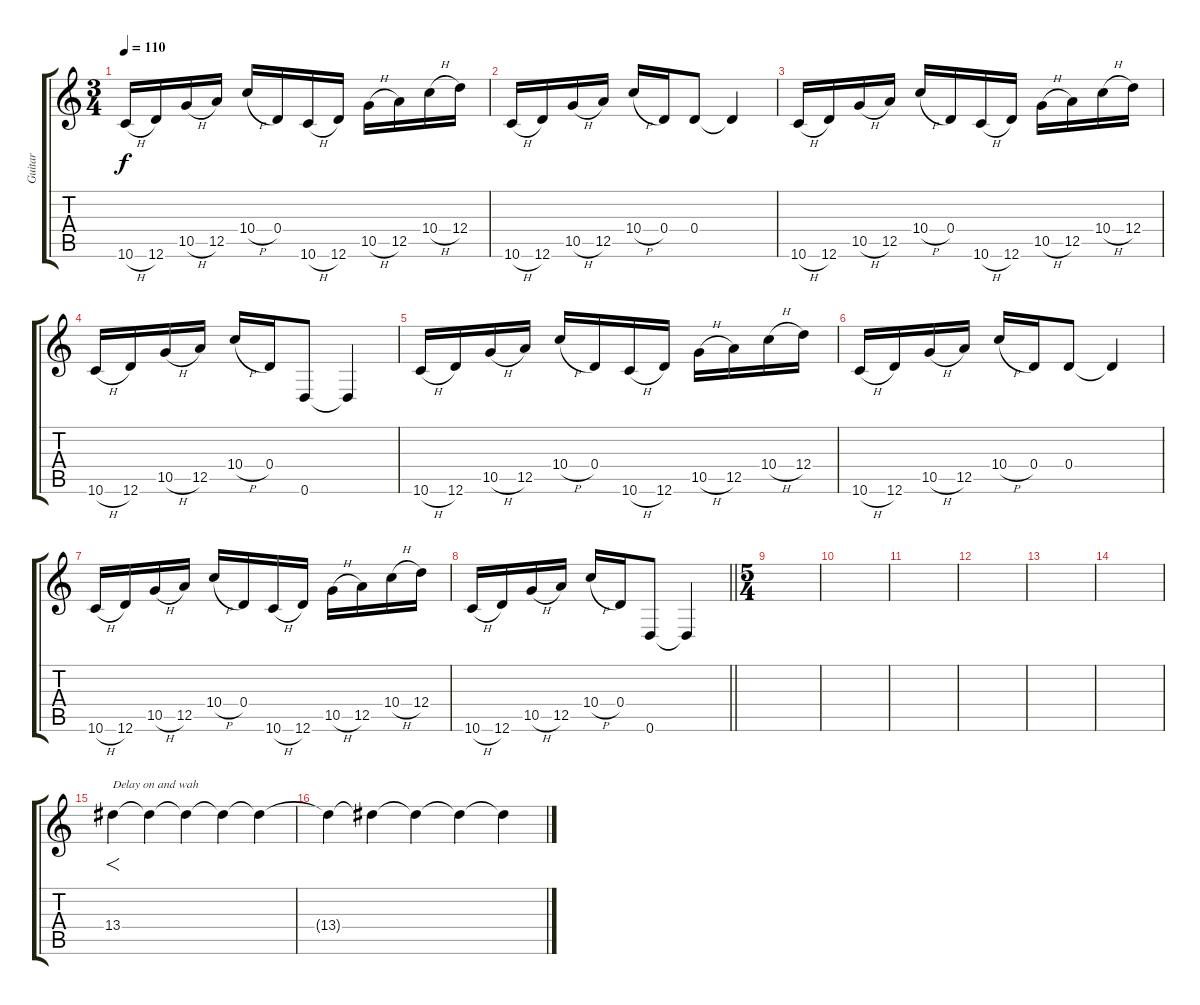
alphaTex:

\track ("Guitar" "Guitar") {instrument overdrivenguitar}
\staff {score tabs}
\tuning (E4 B3 G3 D3 A2 D2) {hide}
\ts (3 4)
\section ("" "")
\tempo 110
\clef g2
\ks c
10.6{h}.16{dy f} 12.6.16 10.5{h}.16 12.5.16 10.4{h}.16 0.4.16 10.6{h}.16 12.6.16 10.5{h}.16 12.5.16 10.4{h}.16 12.4.16 |
10.6{h}.16 12.6.16 10.5{h}.16 12.5.16 10.4{h}.16 0.4.16 0.4.8 0.4{t}.4 |
10.6{h}.16 12.6.16 10.5{h}.16 12.5.16 10.4{h}.16 0.4.16 10.6{h}.16 12.6.16 10.5{h}.16 12.5.16 10.4{h}.16 12.4.16 |
10.6{h}.16 12.6.16 10.5{h}.16 12.5.16 10.4{h}.16 0.4.16 0.6.8 0.6{t}.4 |
10.6{h}.16 12.6.16 10.5{h}.16 12.5.16 10.4{h}.16 0.4.16 10.6{h}.16 12.6.16 10.5{h}.16 12.5.16 10.4{h}.16 12.4.16 |
10.6{h}.16 12.6.16 10.5{h}.16 12.5.16 10.4{h}.16 0.4.16 0.4.8 0.4{t}.4 |
10.6{h}.16 12.6.16 10.5{h}.16 12.5.16 10.4{h}.16 0.4.16 10.6{h}.16 12.6.16 10.5{h}.16 12.5.16 10.4{h}.16 12.4.16 |
\barLineRight lightlight
10.6{h}.16 12.6.16 10.5{h}.16 12.5.16 10.4{h}.16 0.4.16 0.6.8 0.6{t}.4 |
\ts (5 4)
\section ("" "")
|
|
|
|
|
|
13.4.4{f txt "Delay on and wah" instrument electricbassfinger} 13.4{t}.4 13.4{t}.4 13.4{t}.4 13.4{t}.4 |
13.4{t}.4 13.4{t}.4 13.4{t}.4 13.4{t}.4 13.4{t}.4
